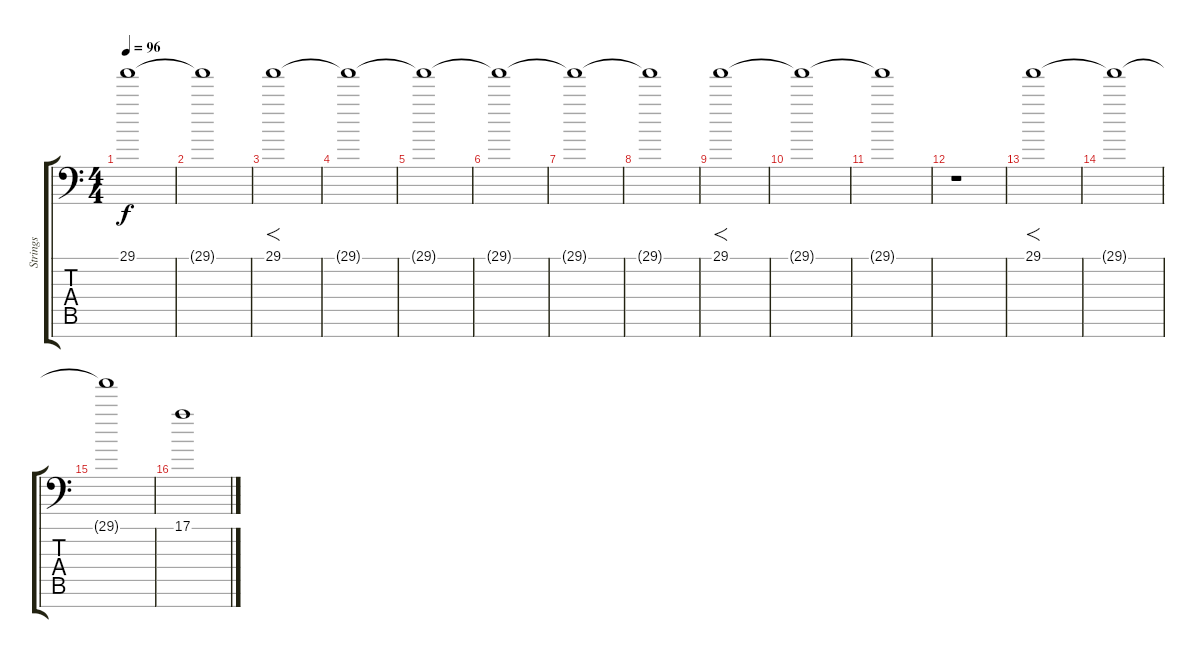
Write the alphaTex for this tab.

\track ("Strings" "Strings") {instrument stringensemble1}
\staff {score tabs}
\tuning (E4 B3 G3 D3 A2 E2 C-1) {hide}
\ts (4 4)
\tempo 96
\clef f4
\ks c
29.1{t}.1{dy f} |
29.1{t}.1 |
29.1.1{f volume 8} |
29.1{t}.1 |
29.1{t}.1{volume 0} |
29.1{t}.1 |
29.1{t}.1 |
29.1{t}.1 |
29.1.1{f volume 8} |
29.1{t}.1{volume 0} |
29.1{t}.1 |
r.1 |
29.1.1{f volume 8} |
29.1{t}.1{volume 0} |
29.1{t}.1 |
17.1.1{volume 9}
